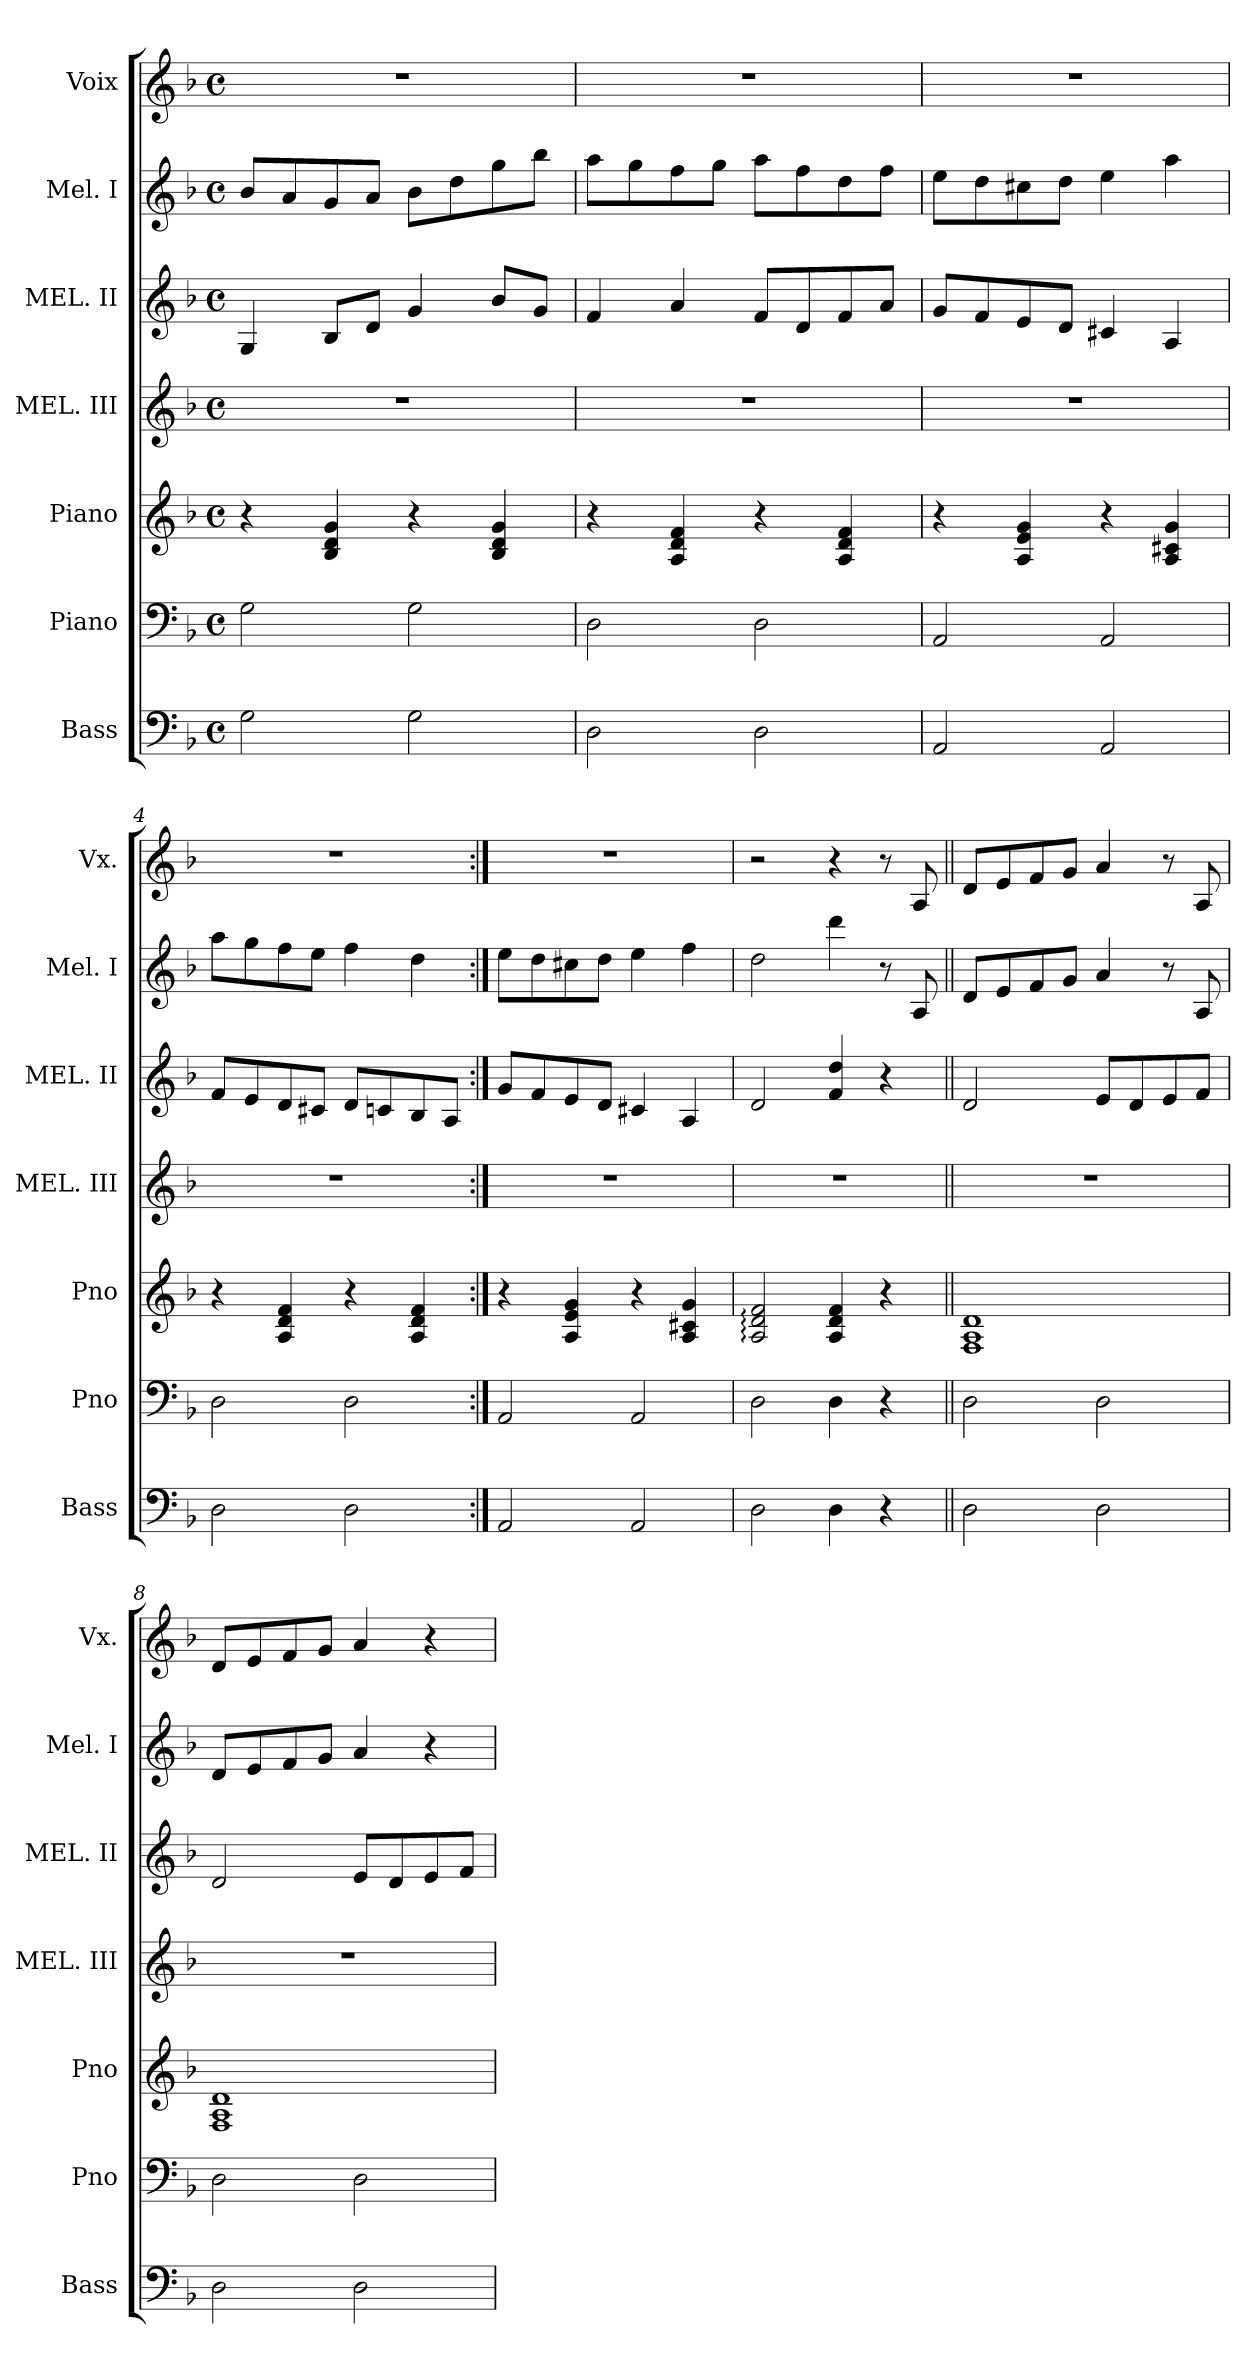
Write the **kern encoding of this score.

**kern	**kern	**kern	**kern	**kern	**kern	**kern
*part7	*part6	*part5	*part4	*part3	*part2	*part1
*staff7	*staff6	*staff5	*staff4	*staff3	*staff2	*staff1
*I"Bass	*I"Piano	*I"Piano	*I"MEL. III	*I"MEL. II	*I"Mel. I	*I"Voix
*I'Bass	*I'Pno	*I'Pno	*I'MEL. III	*I'MEL. II	*I'Mel. I	*I'Vx.
*clefF4	*clefF4	*clefG2	*clefG2	*clefG2	*clefG2	*clefG2
*ITrd7c12	*	*	*	*	*	*
*k[b-]	*k[b-]	*k[b-]	*k[b-]	*k[b-]	*k[b-]	*k[b-]
*M4/4	*M4/4	*M4/4	*M4/4	*M4/4	*M4/4	*M4/4
*met(c)	*met(c)	*met(c)	*met(c)	*met(c)	*met(c)	*met(c)
=1	=1	=1	=1	=1	=1	=1
2GG\	2G\	4r	1r	4G/	8b-/L	1r
.	.	.	.	.	8a/	.
.	.	4B-/ 4d/ 4g/	.	8B-/L	8g/	.
.	.	.	.	8d/J	8a/J	.
2GG\	2G\	4r	.	4g/	8b-\L	.
.	.	.	.	.	8dd\	.
.	.	4B-/ 4d/ 4g/	.	8b-/L	8gg\	.
.	.	.	.	8g/J	8bb-\J	.
=2	=2	=2	=2	=2	=2	=2
2DD\	2D\	4r	1r	4f/	8aa\L	1r
.	.	.	.	.	8gg\	.
.	.	4A/ 4d/ 4f/	.	4a/	8ff\	.
.	.	.	.	.	8gg\J	.
2DD\	2D\	4r	.	8f/L	8aa\L	.
.	.	.	.	8d/	8ff\	.
.	.	4A/ 4d/ 4f/	.	8f/	8dd\	.
.	.	.	.	8a/J	8ff\J	.
=3	=3	=3	=3	=3	=3	=3
2AAA/	2AA/	4r	1r	8g/L	8ee\L	1r
.	.	.	.	8f/	8dd\	.
.	.	4A/ 4e/ 4g/	.	8e/	8cc#X\	.
.	.	.	.	8d/J	8dd\J	.
2AAA/	2AA/	4r	.	4c#X/	4ee\	.
.	.	4A/ 4c#X/ 4g/	.	4A/	4aa\	.
=4	=4	=4	=4	=4	=4	=4
2DD\	2D\	4r	1r	8f/L	8aa\L	1r
.	.	.	.	8e/	8gg\	.
.	.	4A/ 4d/ 4f/	.	8d/	8ff\	.
.	.	.	.	8c#X/J	8ee\J	.
2DD\	2D\	4r	.	8d/L	4ff\	.
.	.	.	.	8cn/	.	.
.	.	4A/ 4d/ 4f/	.	8B-/	4dd\	.
.	.	.	.	8A/J	.	.
!!LO:PB:g=z
=5:|!	=5:|!	=5:|!	=5:|!	=5:|!	=5:|!	=5:|!
2AAA/	2AA/	4r	1r	8g/L	8ee\L	1r
.	.	.	.	8f/	8dd\	.
.	.	4A/ 4e/ 4g/	.	8e/	8cc#X\	.
.	.	.	.	8d/J	8dd\J	.
2AAA/	2AA/	4r	.	4c#X/	4ee\	.
.	.	4A/ 4c#X/ 4g/	.	4A/	4ff\	.
=6	=6	=6	=6	=6	=6	=6
2DD\	2D\	2A/: 2d/: 2f/:	1r	2d/	2dd\	2r
4DD\	4D\	4A/ 4d/ 4f/	.	4f/ 4dd/	4ddd\	4r
4r	4r	4r	.	4r	8r	8r
.	.	.	.	.	8A/	8A/
=7||	=7||	=7||	=7||	=7||	=7||	=7||
2DD\	2D\	1F 1A 1d	1r	2d/	8d/L	8d/L
.	.	.	.	.	8e/	8e/
.	.	.	.	.	8f/	8f/
.	.	.	.	.	8g/J	8g/J
2DD\	2D\	.	.	8e/L	4a/	4a/
.	.	.	.	8d/	.	.
.	.	.	.	8e/	8r	8r
.	.	.	.	8f/J	8A/	8A/
=8	=8	=8	=8	=8	=8	=8
2DD\	2D\	1F 1A 1d	1r	2d/	8d/L	8d/L
.	.	.	.	.	8e/	8e/
.	.	.	.	.	8f/	8f/
.	.	.	.	.	8g/J	8g/J
2DD\	2D\	.	.	8e/L	4a/	4a/
.	.	.	.	8d/	.	.
.	.	.	.	8e/	4r	4r
.	.	.	.	8f/J	.	.
=	=	=	=	=	=	=
*-	*-	*-	*-	*-	*-	*-
